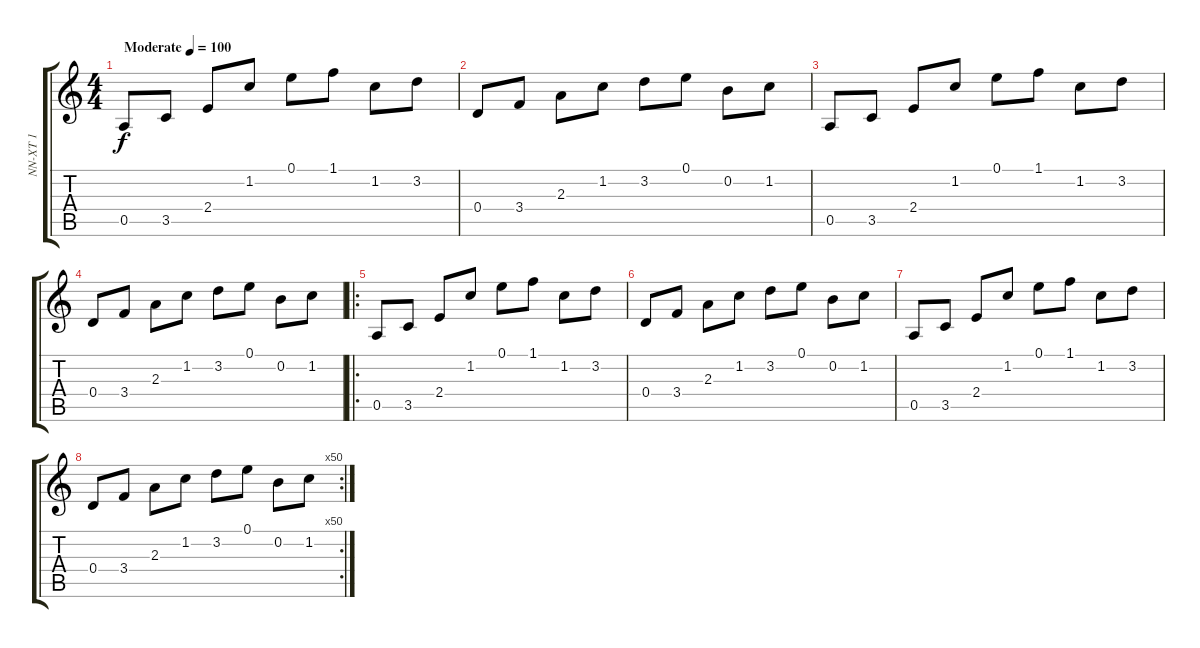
\track ("NN-XT 1" "NN-XT 1") {instrument acousticguitarsteel}
\staff {score tabs}
\tuning (E4 B3 G3 D3 A2 E2) {hide}
\ts (4 4)
\tempo (100 "Moderate")
\clef g2
\ks c
0.5.8{dy f instrument acousticguitarsteel} 3.5.8 2.4.8 1.2.8 0.1.8 1.1.8 1.2.8 3.2.8 |
0.4.8 3.4.8 2.3.8 1.2.8 3.2.8 0.1.8 0.2.8 1.2.8 |
0.5.8 3.5.8 2.4.8 1.2.8 0.1.8 1.1.8 1.2.8 3.2.8 |
0.4.8 3.4.8 2.3.8 1.2.8 3.2.8 0.1.8 0.2.8 1.2.8 |
\ro
0.5.8 3.5.8 2.4.8 1.2.8 0.1.8 1.1.8 1.2.8 3.2.8 |
0.4.8 3.4.8 2.3.8 1.2.8 3.2.8 0.1.8 0.2.8 1.2.8 |
0.5.8 3.5.8 2.4.8 1.2.8 0.1.8 1.1.8 1.2.8 3.2.8 |
\rc 50
0.4.8 3.4.8 2.3.8 1.2.8 3.2.8 0.1.8 0.2.8 1.2.8
